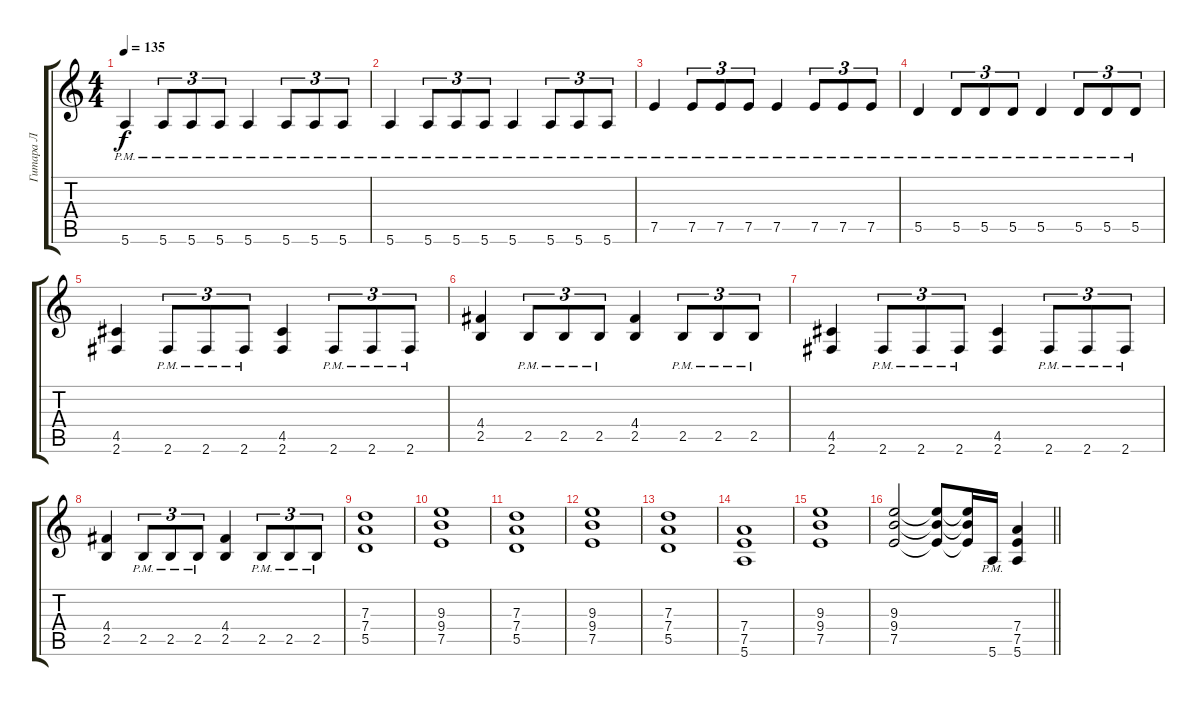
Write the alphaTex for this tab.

\track ("Гитара Л" "Гитара Л") {instrument distortionguitar}
\staff {score tabs}
\tuning (E4 B3 G3 D3 A2 E2) {hide}
\ts (4 4)
\tempo 135
\clef g2
\ks c
5.6{pm}.4{dy f} 5.6{pm}.8{tu (3 2)} 5.6{pm}.8{tu (3 2)} 5.6{pm}.8{tu (3 2)} 5.6{pm}.4 5.6{pm}.8{tu (3 2)} 5.6{pm}.8{tu (3 2)} 5.6{pm}.8{tu (3 2)} |
5.6{pm}.4 5.6{pm}.8{tu (3 2)} 5.6{pm}.8{tu (3 2)} 5.6{pm}.8{tu (3 2)} 5.6{pm}.4 5.6{pm}.8{tu (3 2)} 5.6{pm}.8{tu (3 2)} 5.6{pm}.8{tu (3 2)} |
7.5{pm}.4 7.5{pm}.8{tu (3 2)} 7.5{pm}.8{tu (3 2)} 7.5{pm}.8{tu (3 2)} 7.5{pm}.4 7.5{pm}.8{tu (3 2)} 7.5{pm}.8{tu (3 2)} 7.5{pm}.8{tu (3 2)} |
5.5{pm}.4 5.5{pm}.8{tu (3 2)} 5.5{pm}.8{tu (3 2)} 5.5{pm}.8{tu (3 2)} 5.5{pm}.4 5.5{pm}.8{tu (3 2)} 5.5{pm}.8{tu (3 2)} 5.5{pm}.8{tu (3 2)} |
(4.5 2.6).4 2.6{pm}.8{tu (3 2)} 2.6{pm}.8{tu (3 2)} 2.6{pm}.8{tu (3 2)} (4.5 2.6).4 2.6{pm}.8{tu (3 2)} 2.6{pm}.8{tu (3 2)} 2.6{pm}.8{tu (3 2)} |
(4.4 2.5).4 2.5{pm}.8{tu (3 2)} 2.5{pm}.8{tu (3 2)} 2.5{pm}.8{tu (3 2)} (4.4 2.5).4 2.5{pm}.8{tu (3 2)} 2.5{pm}.8{tu (3 2)} 2.5{pm}.8{tu (3 2)} |
(4.5 2.6).4 2.6{pm}.8{tu (3 2)} 2.6{pm}.8{tu (3 2)} 2.6{pm}.8{tu (3 2)} (4.5 2.6).4 2.6{pm}.8{tu (3 2)} 2.6{pm}.8{tu (3 2)} 2.6{pm}.8{tu (3 2)} |
(4.4 2.5).4 2.5{pm}.8{tu (3 2)} 2.5{pm}.8{tu (3 2)} 2.5{pm}.8{tu (3 2)} (4.4 2.5).4 2.5{pm}.8{tu (3 2)} 2.5{pm}.8{tu (3 2)} 2.5{pm}.8{tu (3 2)} |
(7.3 7.4 5.5).1 |
(9.3 9.4 7.5).1 |
(7.3 7.4 5.5).1 |
(9.3 9.4 7.5).1 |
(7.3 7.4 5.5).1 |
(7.4 7.5 5.6).1 |
(9.3 9.4 7.5).1 |
\barLineRight lightlight
(9.3 9.4 7.5).2 (9.3{t} 9.4{t} 7.5{t}).8 (9.3{t} 9.4{t} 7.5{t}).16 5.6{pm}.16 (7.4 7.5 5.6).4
